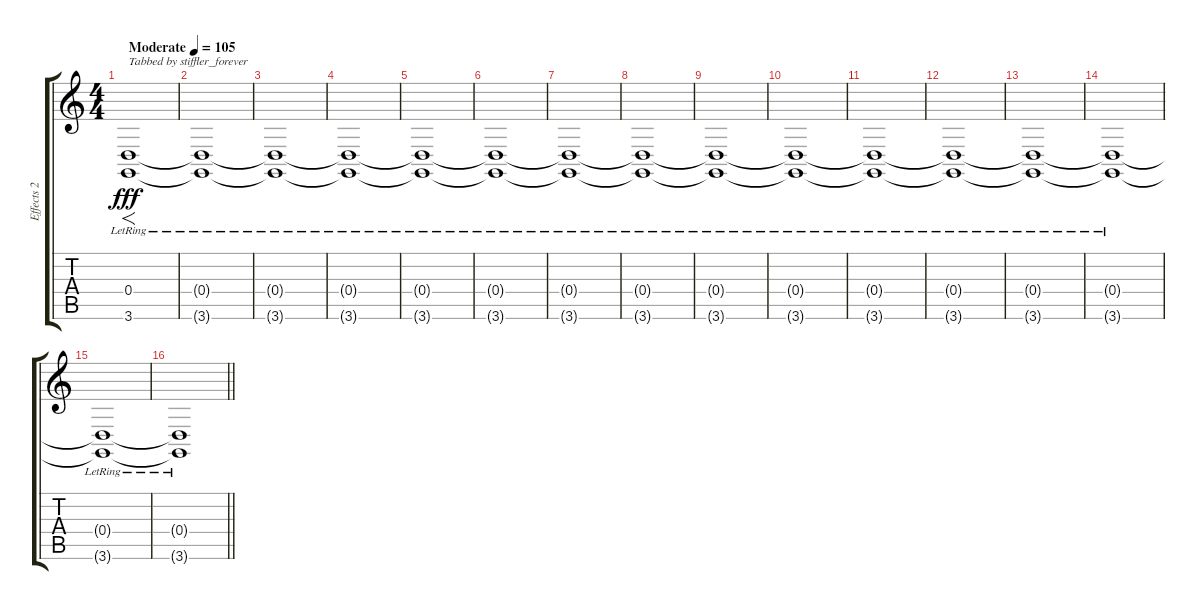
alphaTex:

\track ("Effects 2" "Effects 2") {instrument fx6goblins}
\staff {score tabs}
\tuning (E4 B3 G3 D3 A2 E2) {hide}
\ts (4 4)
\tempo (105 "Moderate")
\clef g2
\ks c
(0.4{lr} 3.6{lr}).1{f txt "Tabbed by stiffler_forever" dy fff instrument fx6goblins} |
(0.4{lr t} 3.6{lr t}).1 |
(0.4{lr t} 3.6{lr t}).1 |
(0.4{lr t} 3.6{lr t}).1 |
(0.4{lr t} 3.6{lr t}).1 |
(0.4{lr t} 3.6{lr t}).1 |
(0.4{lr t} 3.6{lr t}).1 |
(0.4{lr t} 3.6{lr t}).1 |
(0.4{lr t} 3.6{lr t}).1 |
(0.4{lr t} 3.6{lr t}).1 |
(0.4{lr t} 3.6{lr t}).1 |
(0.4{lr t} 3.6{lr t}).1 |
(0.4{lr t} 3.6{lr t}).1 |
(0.4{lr t} 3.6{lr t}).1 |
(0.4{lr t} 3.6{lr t}).1 |
\barLineRight lightlight
(0.4{lr t} 3.6{lr t}).1
